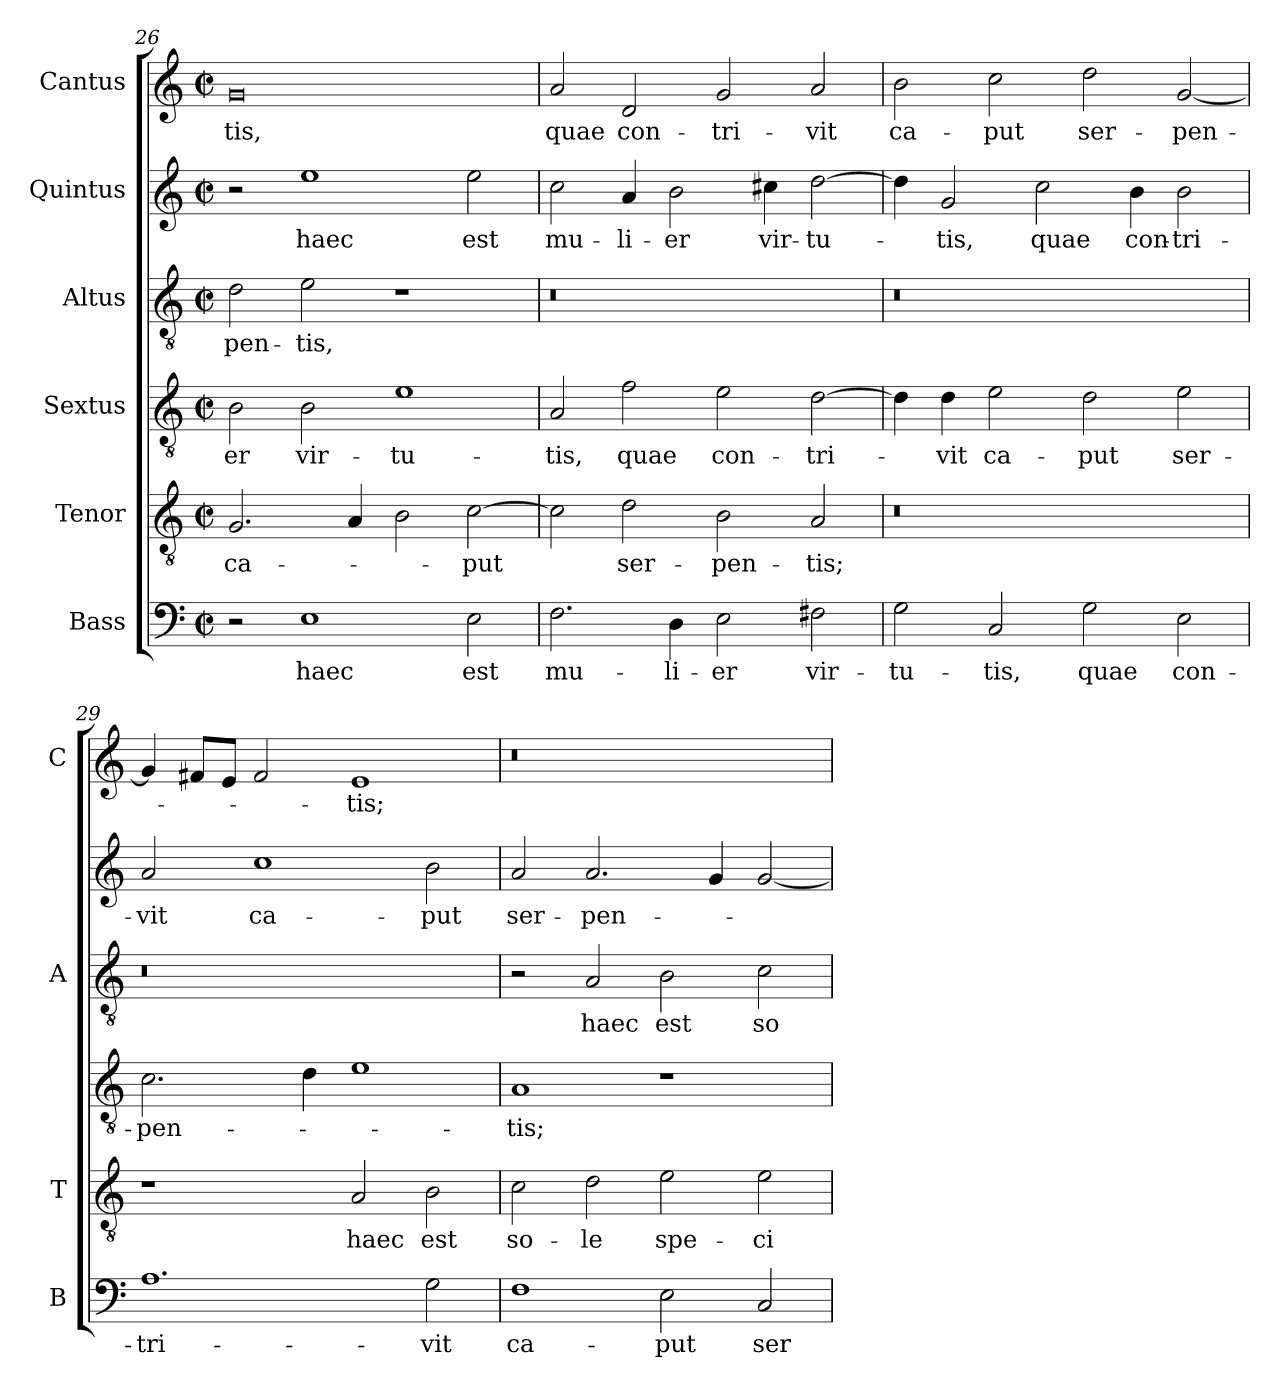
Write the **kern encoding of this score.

**kern	**text	**kern	**text	**kern	**text	**kern	**text	**kern	**text	**kern	**text
*part6	*part6	*part5	*part5	*part4	*part4	*part3	*part3	*part2	*part2	*part1	*part1
*staff6	*staff6	*staff5	*staff5	*staff4	*staff4	*staff3	*staff3	*staff2	*staff2	*staff1	*staff1
*I"Bass	*	*I"Tenor	*	*I"Sextus	*	*I"Altus	*	*I"Quintus	*	*I"Cantus	*
*I'B	*	*I'T	*	*	*	*I'A	*	*	*	*I'C	*
*clefF4	*	*clefGv2	*	*clefGv2	*	*clefGv2	*	*clefG2	*	*clefG2	*
*k[]	*	*k[]	*	*k[]	*	*k[]	*	*k[]	*	*k[]	*
*C:	*	*C:	*	*C:	*	*C:	*	*C:	*	*C:	*
*M2/2	*	*M2/2	*	*M2/2	*	*M2/2	*	*M2/2	*	*M2/2	*
*met(c|)	*	*met(c|)	*	*met(c|)	*	*met(c|)	*	*met(c|)	*	*met(c|)	*
=26	=26	=26	=26	=26	=26	=26	=26	=26	=26	=26	=26
2r	.	2.G/	ca-	2B\	-er	2d\	-pen-	2r	.	0g	-tis,
1E	haec	.	.	2B\	vir-	2e\	-tis,	1ee	haec	.	.
.	.	4A/	.	.	.	.	.	.	.	.	.
.	.	2B\	.	1e	-tu-	1r	.	.	.	.	.
2E\	est	[2c\	-put	.	.	.	.	2ee\	est	.	.
=27	=27	=27	=27	=27	=27	=27	=27	=27	=27	=27	=27
2.F\	mu-	2c\]	.	2A/	-tis,	0r	.	2cc\	mu-	2a/	quae
.	.	2d\	ser-	2f\	quae	.	.	4a/	-li-	2d/	con-
4D\	-li-	.	.	.	.	.	.	2b\	-er	.	.
2E\	-er	2B\	-pen-	2e\	con-	.	.	.	.	2g/	-tri-
.	.	.	.	.	.	.	.	4cc#X\	vir-	.	.
2F#X\	vir-	2A/	-tis;	[2d\	-tri-	.	.	[2dd\	-tu-	2a/	-vit
!!LO:LB:g=z
=28	=28	=28	=28	=28	=28	=28	=28	=28	=28	=28	=28
2G\	-tu-	0r	.	4d\]	.	0r	.	4dd\]	.	2b\	ca-
.	.	.	.	4d\	-vit	.	.	2g/	-tis,	.	.
2C/	-tis,	.	.	2e\	ca-	.	.	.	.	2cc\	-put
.	.	.	.	.	.	.	.	2cc\	quae	.	.
2G\	quae	.	.	2d\	-put	.	.	.	.	2dd\	ser-
.	.	.	.	.	.	.	.	4b\	con-	.	.
2E\	con-	.	.	2e\	ser-	.	.	2b\	-tri-	[2g/	-pen-
=29	=29	=29	=29	=29	=29	=29	=29	=29	=29	=29	=29
1.A	-tri-	1r	.	2.c\	-pen-	0r	.	2a/	-vit	4g/]	.
.	.	.	.	.	.	.	.	.	.	8f#X/L	.
.	.	.	.	.	.	.	.	.	.	8e/J	.
.	.	.	.	.	.	.	.	1cc	ca-	2f#/	.
.	.	.	.	4d\	.	.	.	.	.	.	.
.	.	2A/	haec	1e	.	.	.	.	.	1e	-tis;
2G\	-vit	2B\	est	.	.	.	.	2b\	-put	.	.
=30	=30	=30	=30	=30	=30	=30	=30	=30	=30	=30	=30
1F	ca-	2c\	so-	1A	-tis;	2r	.	2a/	ser-	0r	.
.	.	2d\	-le	.	.	2A/	haec	2.a/	-pen-	.	.
2E\	-put	2e\	spe-	1r	.	2B\	est	.	.	.	.
.	.	.	.	.	.	.	.	4g/	.	.	.
2C/	ser-	2e\	-ci-	.	.	2c\	so-	[2g/	.	.	.
=	=	=	=	=	=	=	=	=	=	=	=
*-	*-	*-	*-	*-	*-	*-	*-	*-	*-	*-	*-
